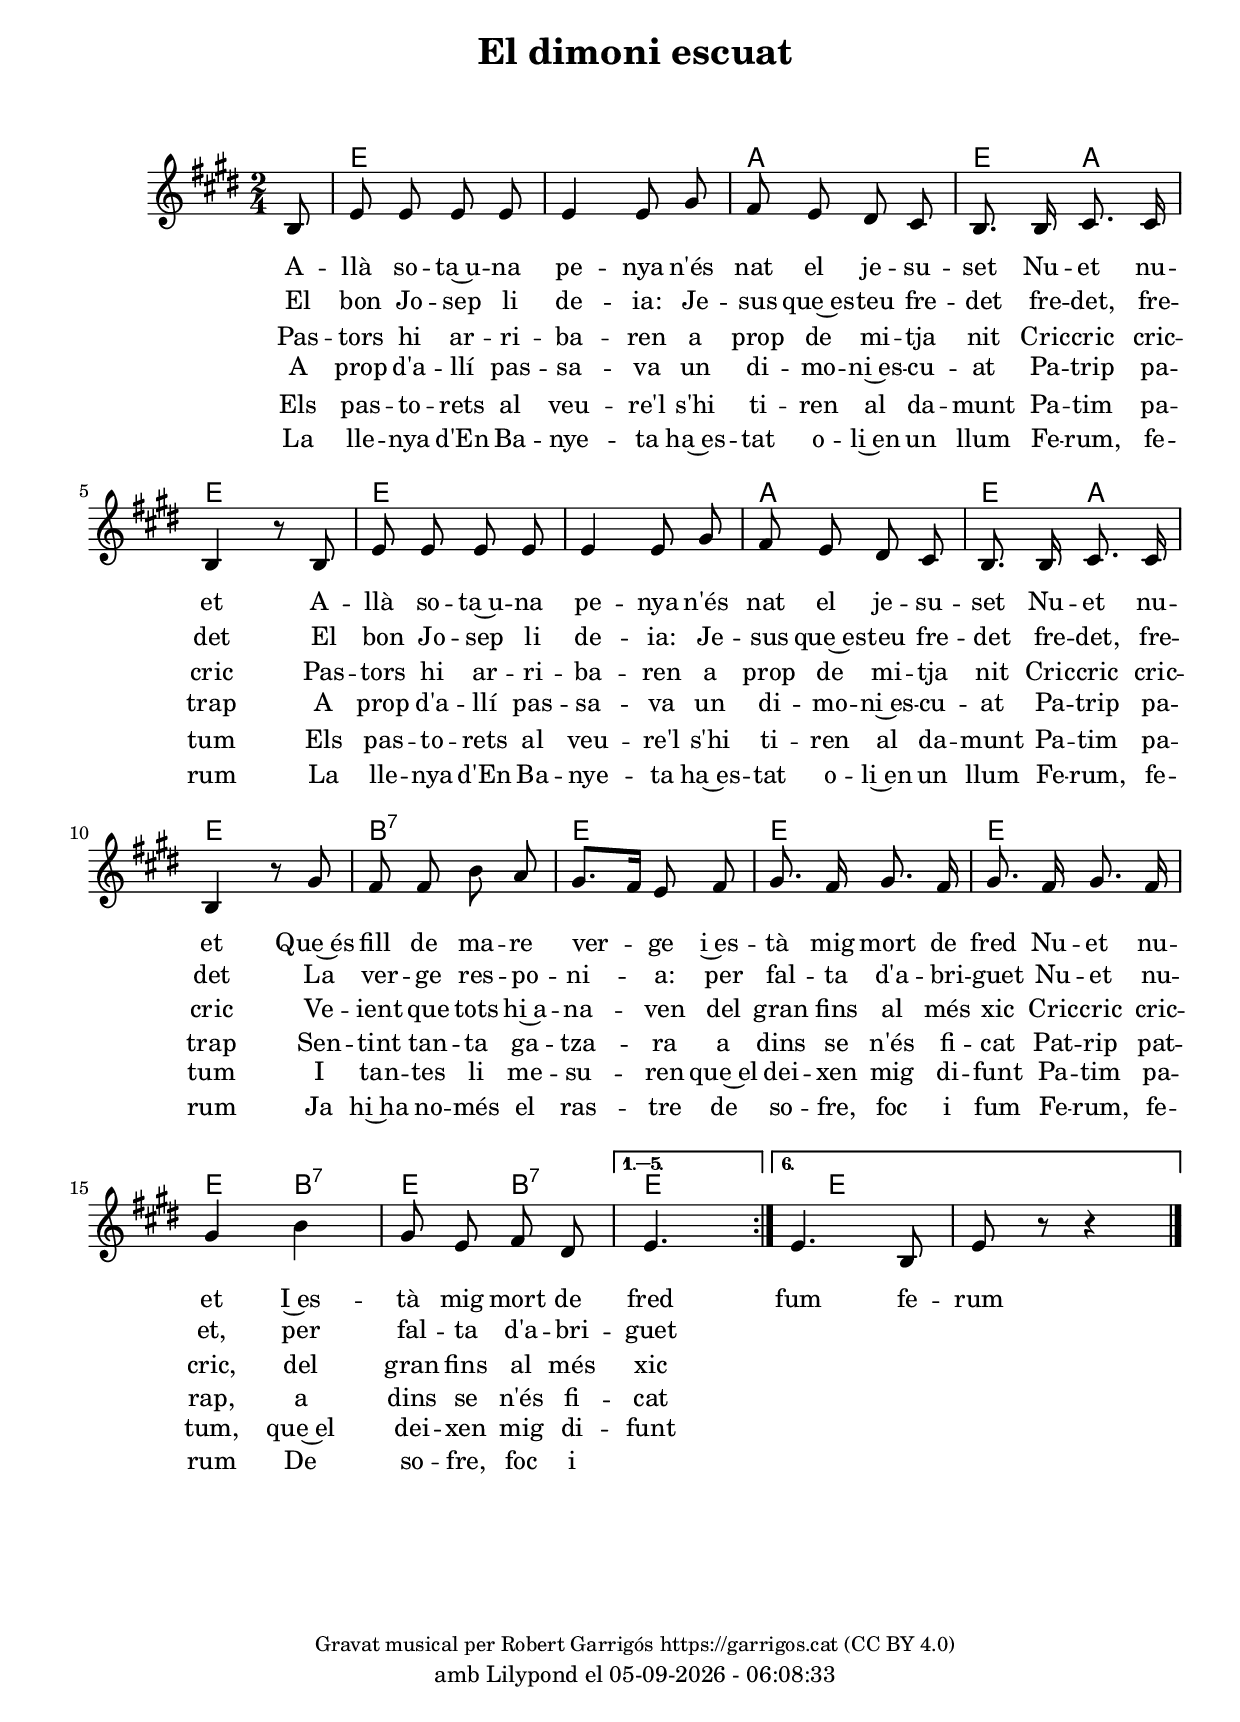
\version "2.24.3"
\language "english"

% #(set-global-staff-size 30)
data = #(strftime "%d-%m-%Y - %H:%M:%S" (localtime (current-time)))

\include "predefined-guitar-fretboards.ly"

global = {
  % \overrideTimeSignatureSettings
  % 4/4        % timeSignatureFraction
  % 1/4        % baseMomentFraction
  % 2,2        % beatStructure
  % #'()       % beamExceptions
  \key e \major
  \time 2/4
  \tempo ""
  \set Score.tempoHideNote = ##t
  \tempo 8=80

}


melody = \relative c' {
  \clef treble
  \global
  \repeat volta 6 {
  \partial 8 b8
  | e e e e
  | e4 e8 gs
  | fs e ds cs
  | b8. b16 cs8. cs16
  | b4 r8 b8
  | e e e e
  | e4 e8 gs
  | fs e ds cs
  | b8. b16 cs8. cs16
  | b4 r8 gs'8
  | fs fs b a
  | gs8. [fs16] e8 fs
  | gs8. fs16 gs8. fs16
  | gs8. fs16 gs8. fs16
  | gs4 b4
  | gs8 e fs ds
  }
  \alternative {
    {| e4. \bar ":|."}
    {| e4. b8 | e r8 r4 \bar "|."}
  }


}

chnames = {
  \chordmode{
    s8
    e1
    a2
    e4 a4
    e2
    e1
    a2
    e4 a4
    e2
    b2:7
    e2
    e2
    e2
    e4 b4:7
    e4 b4:7
    e2
    e2
  }
}

catala = \lyricmode {
  \repeat volta 6 {
  <<
    {
      A -- llà so -- ta~u -- na pe -- nya n'és nat el je -- su -- set
      Nu -- et nu -- et
      A -- llà so -- ta~u -- na pe -- nya n'és nat el je -- su -- set
      Nu -- et nu -- et
      Que~és fill de ma -- re ver -- ge i~es -- tà mig mort de fred
      Nu -- et nu -- et
      I~es -- tà mig mort de fred
    }
    \new Lyrics = "secondVerse" \with { alignBelowContext = "catala" }
    {
      El bon Jo -- sep li de -- ia: Je -- sus que~es -- teu fre -- det
      fre -- det, fre -- det
      El bon Jo -- sep li de -- ia: Je -- sus que~es -- teu fre -- det
      fre -- det, fre -- det
      La ver -- ge res -- po -- ni -- a: per fal -- ta d'a -- bri -- guet
      Nu -- et nu -- et,
      per fal -- ta d'a -- bri -- guet
    }
    \new Lyrics = "thirdVerse" \with { alignBelowContext = "catala" }
    {
      Pas -- tors hi ar -- ri -- ba -- ren a prop de mi -- tja nit
      Cric -- cric cric -- cric
      Pas -- tors hi ar -- ri -- ba -- ren a prop de mi -- tja nit
      Cric -- cric cric -- cric
      Ve -- ient que tots hi~a -- na -- ven del gran fins al més xic
      Cric -- cric cric -- cric, del gran fins al més xic
    }
    \new Lyrics = "fourthVerse" \with { alignBelowContext = "catala" }
    {
      A prop d'a -- llí pas -- sa -- va un di -- mo -- ni~es -- cu -- at
      Pa -- trip pa -- trap
      A prop d'a -- llí pas -- sa -- va un di -- mo -- ni~es -- cu -- at
      Pa -- trip pa -- trap
      Sen -- tint tan -- ta ga -- tza -- ra a dins se n'és fi -- cat
      Pat -- rip pat -- rap, a dins se n'és fi -- cat
    }
    \new Lyrics = "fifthVerse" \with { alignBelowContext = "catala" }
    {
      Els pas -- to -- rets al veu -- re'l s'hi ti -- ren al da -- munt
      Pa -- tim pa -- tum
      Els pas -- to -- rets al veu -- re'l s'hi ti -- ren al da -- munt
      Pa -- tim pa -- tum
      I tan -- tes li me -- su -- ren que~el dei -- xen mig di -- funt
      Pa -- tim pa -- tum, que~el dei -- xen mig di -- funt
    }
    \new Lyrics = "sexthVerse" \with { alignBelowContext = "catala" }
    {
      La lle -- nya d'En Ba -- nye -- ta ha~es -- tat o -- li~en un llum
      Fe -- rum, fe -- rum
      La lle -- nya d'En Ba -- nye -- ta ha~es -- tat o -- li~en un llum
      Fe -- rum, fe -- rum
      Ja hi~ha no -- més el ras -- tre de so -- fre, foc i fum
      Fe -- rum, fe -- rum
      De so -- fre, foc i
    }
  >>
  }
  \alternative {
    {}
    { fum fe -- rum}
  }
}



titol = "El dimoni escuat"
subtitol = ""
compositor = ""
lletrista = ""
traductor = ""


%%%%%%%%%%%%%%%%%%%%%%%%%%%%%%%%%%%%%
%%%%%%%%%%%%% PDF %%%%%%%%%%%%%%%%%%%
%%%%%%%%%%%%%%%%%%%%%%%%%%%%%%%%%%%%%

\book {
  % \bookOutputSuffix ""
  \header {
    title = \titol
    subtitle = \subtitol
    composer = \compositor
    arranger = \lletrista
    poet = \traductor
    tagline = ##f
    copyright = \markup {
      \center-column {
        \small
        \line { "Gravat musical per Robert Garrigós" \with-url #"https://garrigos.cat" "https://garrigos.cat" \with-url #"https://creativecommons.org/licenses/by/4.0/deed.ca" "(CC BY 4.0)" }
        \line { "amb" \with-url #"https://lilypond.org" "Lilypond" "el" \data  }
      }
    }
  }
  \score {
    <<
      \new ChordNames {
        \set majorSevenSymbol = \markup { \whiteTriangleMarkup 7 }
        \chnames
      }
      % \new FretBoards {
      %   \chnames
      % }
      \new Voice = "mel" { \set Staff.midiInstrument = "voice oohs" \autoBeamOff \melody }
      \new Lyrics \with {
        \override VerticalAxisGroup.nonstaff-relatedstaff-spacing.padding = #2
      }
      \lyricsto mel \catala
    >>
    \layout {
      #(layout-set-staff-size 20)
      \context {
        \Staff
        \RemoveEmptyStaves
      }
      \context {
        \Lyrics
        \override VerticalAxisGroup.nonstaff-nonstaff-spacing.padding = #1
      }
    }
    \midi { }
  }
  \paper {
    set-paper-size = "a5"
    top-margin = 10
    left-margin = 15
    indent = 10
    max-systems-per-page = 6
    score-system-spacing =
    #'((basic-distance . 20)
       (minimum-distance . 10)
       (padding . 0)
       (stretchability . 14))

    % last-bottom-spacing =
    % #'((basic-distance . 15)
    %    (minimum-distance . 5)
    %    (padding . 0)
    %    (stretchability . 10))
    markup-system-spacing =
    #'((minimum-distance . 15))
    system-system-spacing =
    #'((basic-distance . 10)
       (minimum-distance . 10)
       (padding . 3))
    % staff-staff-spacing =
    % #'((padding . 10))
    % default-staff-staff-spacing =
    % #'((basic-distance . 0)
    %    (minimum-distance . 0)
    %    (padding . 0)
    %    (stretchability . 10))
    % annotate-spacing = ##t
    % print-all-headers = ##t
    % print-first-page-number = ##t
    oddFooterMarkup = \markup {
      \center-column {
        % \line { \fromproperty #'header:title "- pàgina" \fromproperty #'page:page-number-string "de" \concat {\page-ref #'lastPage "0" "?"} }
        \fill-line { \fromproperty #'header:copyright }
      }
    }
    evenFooterMarkup = \markup {
      \center-column {
        % \line { \fromproperty #'header:title "- pàgina" \fromproperty #'page:page-number-string "de" \concat {\page-ref #'lastPage "0" "?"} }
        \fill-line { \fromproperty #'header:copyright }
      }
    }
  }
}
